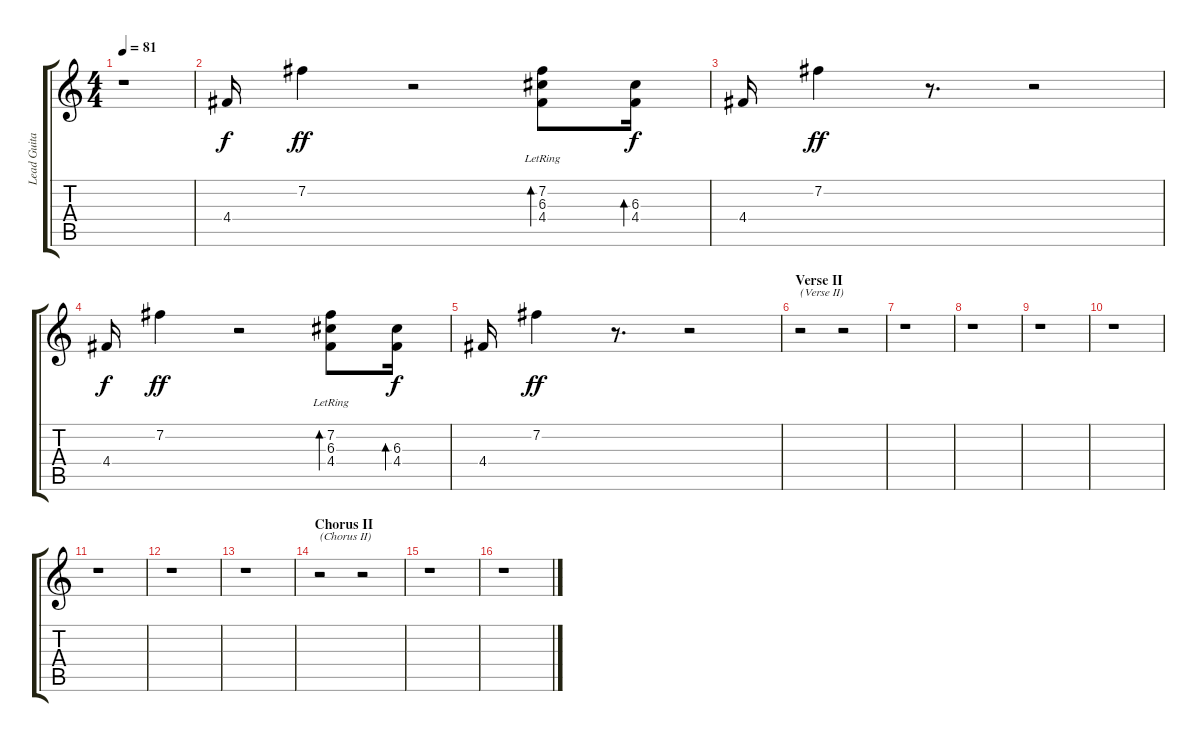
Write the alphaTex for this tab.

\track ("Lead Guitar" "Lead Guita") {instrument electricguitarclean}
\staff {score tabs}
\tuning (E4 B3 G3 D3 A2 E2) {hide}
\ts (4 4)
\tempo 81
\clef g2
\ks c
r.1{dy f} |
4.4.16 7.2.4{dy ff} r.2 (7.2{lr} 6.3{lr} 4.4{lr}).8{bd 120} (6.3 4.4).16{bd 120 dy f} |
4.4.16 7.2.4{dy ff} r.8{d} r.2 |
4.4.16{dy f} 7.2.4{dy ff} r.2 (7.2{lr} 6.3{lr} 4.4{lr}).8{bd 120} (6.3 4.4).16{bd 120 dy f} |
4.4.16 7.2.4{dy ff} r.8{d} r.2 |
\section ("" "Verse II")
r.2{txt "(Verse II)"} r.2 |
r.1 |
r.1 |
r.1 |
r.1 |
r.1 |
r.1 |
r.1 |
\section ("" "Chorus II")
r.2{txt "(Chorus II)"} r.2 |
r.1 |
r.1
